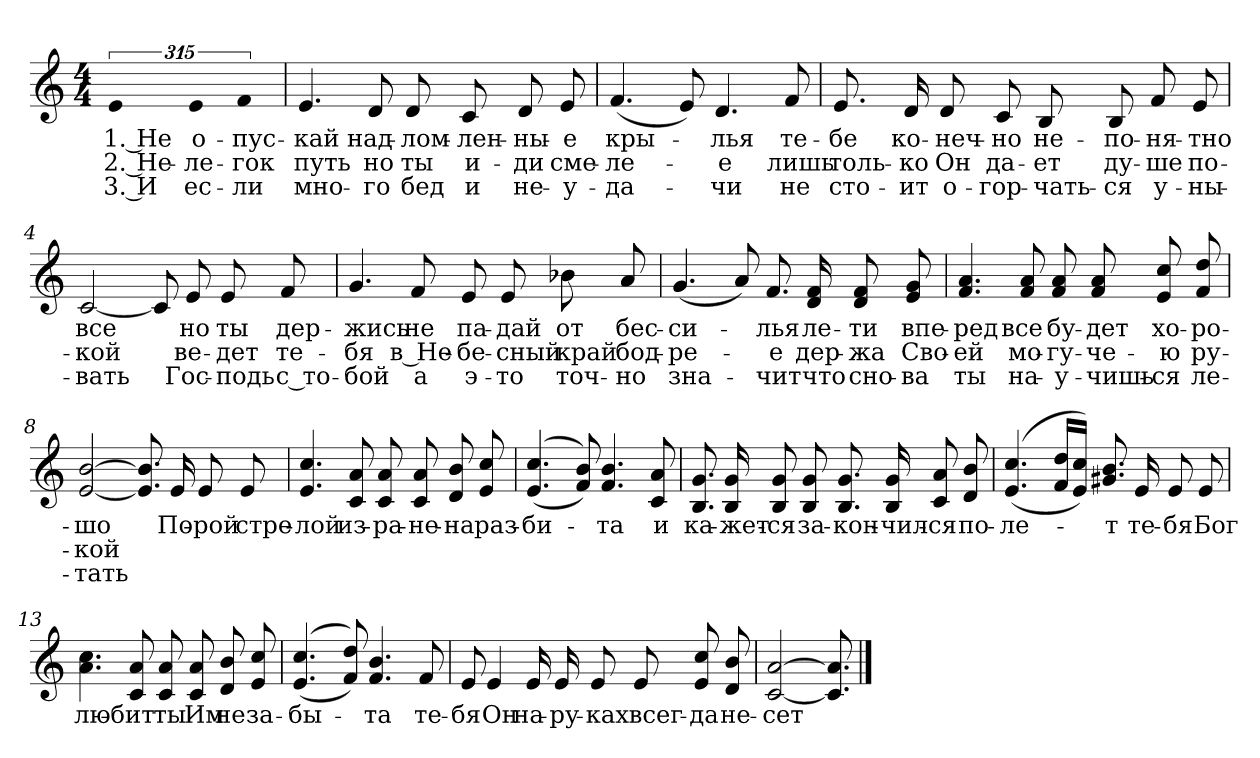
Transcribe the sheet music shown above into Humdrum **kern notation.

**kern	**text	**text	**text
*part1	*part1	*part1	*part1
*staff1	*staff1	*staff1	*staff1
*clefG2	*	*	*
*k[]	*	*	*
*M4/4	*	*	*
*MM80	*	*	*
=	=	=	=
!LO:N:vis=16	!	!	!
40320e/	1. Не	2. Не-	3. И
!LO:N:vis=8	!	!	!
20160e/	о-	-ле-	ес-
!LO:N:vis=8	!	!	!
20160f/	-пус-	-гок	-ли
=1	=1	=1	=1
4.e/	-кай	путь	мно-
8d/	над-	но	-го
8d/	-лом-	ты	бед
8c/	-лен-	и-	и
8d/	-ны-	-ди	не-
8e/	-е	сме-	-у-
=2	=2	=2	=2
(<4.f/	кры-	-ле-	-да-
8e/)	.	.	.
4.d/	-лья	-е	-чи
8f/	те-	лишь	не
=3	=3	=3	=3
8.e/	-бе	толь-	сто-
16d/	ко-	-ко	-ит
8d/	-неч-	Он	о-
8c/	-но	да-	-гор-
8B/	не-	-ет	-чать-
8B/	-по-	ду-	-ся
8f/	-ня-	-ше	у-
8e/	-тно	по-	-ны-
!!LO:LB:g=z
=4	=4	=4	=4
[2c/	все	-кой	-вать
8c/]	.	.	.
8e/	но	ве-	Гос-
8e/	ты	-дет	-подь
8f/	дер-	те-	с то-
=5	=5	=5	=5
4.g/	-жись	-бя	-бой
8f/	не	в Не-	а
8e/	па-	-бе-	э-
8e/	-дай	-сный	-то
8b-X\	от	край	точ-
8a/	бес-	бод-	-но
=6	=6	=6	=6
(<4.g/	-си-	-ре-	зна-
8a/)	.	.	.
8.f/	-лья	-е	-чит
16d/ 16f/	ле-	дер-	что
8d/ 8f/	-ти	-жа	сно-
8e/ 8g/	впе-	Сво-	-ва
!!LO:LB:g=z
=7	=7	=7	=7
4.f/ 4.a/	-ред	-ей	ты
8f/ 8a/	все	мо-	на-
8f/ 8a/	бу-	-гу-	-у-
8f/ 8a/	-дет	-че-	-чишь-
8e/ 8cc/	хо-	-ю	-ся
8f/ 8dd/	-ро-	ру-	ле-
=8	=8	=8	=8
[2e/ [2b/	-шо	-кой	-тать
8.e/] 8.b/]	.	.	.
16e/	По-	.	.
8e/	-рой	.	.
8e/	стре-	.	.
=9	=9	=9	=9
4.e/ 4.cc/	-лой	.	.
8c/ 8a/	из-	.	.
8c/ 8a/	-ра-	.	.
8c/ 8a/	-не-	.	.
8d/ 8b/	-на	.	.
8e/ 8cc/	раз-	.	.
=10	=10	=10	=10
(<(<4.e/ 4.cc/	-би-	.	.
8f/ 8b/))	.	.	.
4.f/ 4.b/	-та	.	.
8c/ 8a/	и	.	.
!!LO:LB:g=z
=11	=11	=11	=11
8.B/ 8.g/	ка-	.	.
16B/ 16g/	-жет-	.	.
8B/ 8g/	-ся	.	.
8B/ 8g/	за-	.	.
8.B/ 8.g/	-кон-	.	.
16B/ 16g/	-чил-	.	.
8c/ 8a/	-ся	.	.
8d/ 8b/	по-	.	.
=12	=12	=12	=12
(<(<4.e/ 4.cc/	-ле-	.	.
16f/ 16dd/LL	.	.	.
16e/ 16cc/JJ))	.	.	.
8.g#X/ 8.b/	-т	.	.
16e/	те-	.	.
8e/	-бя	.	.
8e/	Бог	.	.
=13	=13	=13	=13
4.a\ 4.cc\	лю-	.	.
8c/ 8a/	-бит	.	.
8c/ 8a/	ты	.	.
8c/ 8a/	Им	.	.
8d/ 8b/	не	.	.
8e/ 8cc/	за-	.	.
=14	=14	=14	=14
(<(<4.e/ 4.cc/	-бы-	.	.
8f/ 8dd/))	.	.	.
4.f/ 4.b/	-та	.	.
8f/	те-	.	.
!!LO:LB:g=z
=15	=15	=15	=15
8e/	-бя	.	.
4e/	Он	.	.
16e/	на-	.	.
16e/	-ру-	.	.
8e/	-ках	.	.
8e/	всег-	.	.
8e/ 8cc/	-да	.	.
8d/ 8b/	не-	.	.
=16	=16	=16	=16
[2c/ [2a/	-сет	.	.
8.c/] 8.a/]	.	.	.
==	==	==	==
*-	*-	*-	*-
